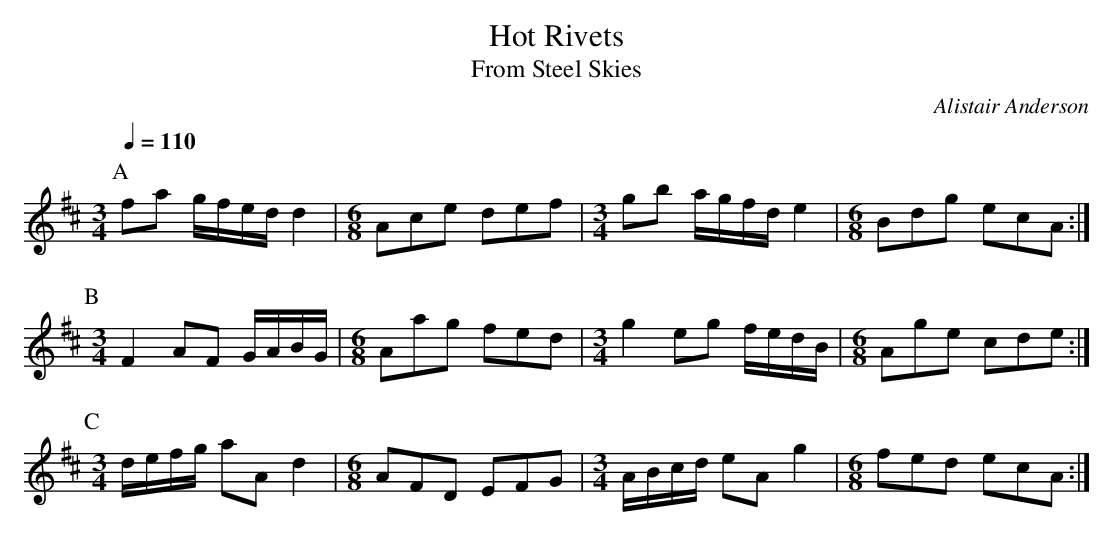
X:1
T:Hot Rivets
T:From Steel Skies
C:Alistair Anderson
Q:1/4=110
M:3/4
L:1/8
K:D major
P:A
fa g/f/e/d/ d2|[M:6/8]Ace def |[M:3/4]gb a/g/f/d/e2 |[M:6/8]Bdg ecA :|
P:B
[M:3/4]F2 AF G/A/B/G/ | [M:6/8]Aag fed | [M:3/4]g2 eg f/e/d/B/ | [M:6/8]Age cde :|
P:C
[M:3/4]d/e/f/g/ aA d2 | [M:6/8]AFD EFG | [M:3/4]A/B/c/d/ eA g2 | [M:6/8]fed ecA :|
